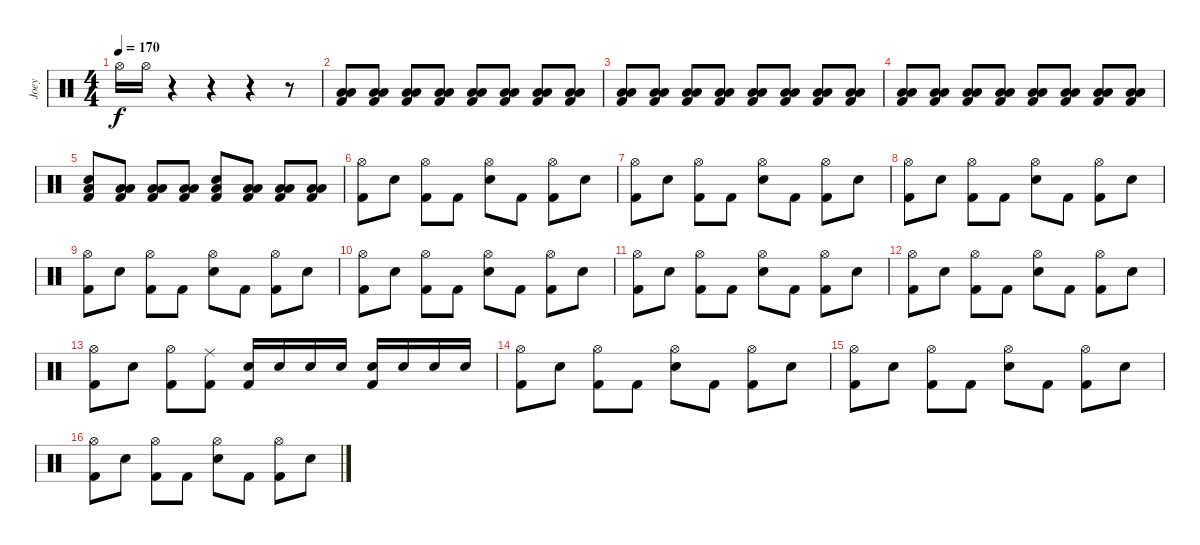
\track ("Joey" "Joey") {instrument percussion}
\staff {score}
\articulation defaults
\ts (4 4)
\tempo 170
\clef neutral
\ks c "Hi-Hat (open)".16{dy f} "Hi-Hat (open)".16
r.4 r.4 r.4 r.8 |
("Low Tom (hit)" "Low Floor Tom (hit)" "Kick (hit) 2").8 ("Low Tom (hit)" "Low Floor Tom (hit)" "Kick (hit) 2").8 ("Low Tom (hit)" "Low Floor Tom (hit)" "Kick (hit) 2").8 ("Low Tom (hit)" "Low Floor Tom (hit)" "Kick (hit) 2").8 ("Low Tom (hit)" "Low Floor Tom (hit)" "Kick (hit) 2").8 ("Low Tom (hit)" "Low Floor Tom (hit)" "Kick (hit) 2").8 ("Low Tom (hit)" "Low Floor Tom (hit)" "Kick (hit) 2").8 ("Low Tom (hit)" "Low Floor Tom (hit)" "Kick (hit) 2").8 |
("Low Tom (hit)" "Low Floor Tom (hit)" "Kick (hit) 2").8 ("Low Tom (hit)" "Low Floor Tom (hit)" "Kick (hit) 2").8 ("Low Tom (hit)" "Low Floor Tom (hit)" "Kick (hit) 2").8 ("Low Tom (hit)" "Low Floor Tom (hit)" "Kick (hit) 2").8 ("Low Tom (hit)" "Low Floor Tom (hit)" "Kick (hit) 2").8 ("Low Tom (hit)" "Low Floor Tom (hit)" "Kick (hit) 2").8 ("Low Tom (hit)" "Low Floor Tom (hit)" "Kick (hit) 2").8 ("Low Tom (hit)" "Low Floor Tom (hit)" "Kick (hit) 2").8 |
("Low Tom (hit)" "Low Floor Tom (hit)" "Kick (hit) 2").8 ("Low Tom (hit)" "Low Floor Tom (hit)" "Kick (hit) 2").8 ("Low Tom (hit)" "Low Floor Tom (hit)" "Kick (hit) 2").8 ("Low Tom (hit)" "Low Floor Tom (hit)" "Kick (hit) 2").8 ("Low Tom (hit)" "Low Floor Tom (hit)" "Kick (hit) 2").8 ("Low Tom (hit)" "Low Floor Tom (hit)" "Kick (hit) 2").8 ("Low Tom (hit)" "Low Floor Tom (hit)" "Kick (hit) 2").8 ("Low Tom (hit)" "Low Floor Tom (hit)" "Kick (hit) 2").8 |
("Electric Snare (hit)" "Low Floor Tom (hit)" "Kick (hit) 2").8 ("Low Tom (hit)" "Low Floor Tom (hit)" "Kick (hit) 2").8 ("Low Tom (hit)" "Low Floor Tom (hit)" "Kick (hit) 2").8 ("Low Tom (hit)" "Low Floor Tom (hit)" "Kick (hit) 2").8 ("Electric Snare (hit)" "Low Floor Tom (hit)" "Kick (hit) 2").8 ("Low Tom (hit)" "Low Floor Tom (hit)" "Kick (hit) 2").8 ("Low Tom (hit)" "Low Floor Tom (hit)" "Kick (hit) 2").8 ("Low Tom (hit)" "Low Floor Tom (hit)" "Kick (hit) 2").8 |
("Kick (hit) 2" "Hi-Hat (open)").8 "Electric Snare (hit)".8 ("Kick (hit) 2" "Hi-Hat (open)").8 "Kick (hit) 2".8 ("Electric Snare (hit)" "Hi-Hat (open)").8 "Kick (hit) 2".8 ("Kick (hit) 2" "Hi-Hat (open)").8 "Electric Snare (hit)".8 |
("Kick (hit) 2" "Hi-Hat (open)").8 "Electric Snare (hit)".8 ("Kick (hit) 2" "Hi-Hat (open)").8 "Kick (hit) 2".8 ("Electric Snare (hit)" "Hi-Hat (open)").8 "Kick (hit) 2".8 ("Kick (hit) 2" "Hi-Hat (open)").8 "Electric Snare (hit)".8 |
("Kick (hit) 2" "Hi-Hat (open)").8 "Electric Snare (hit)".8 ("Kick (hit) 2" "Hi-Hat (open)").8 "Kick (hit) 2".8 ("Electric Snare (hit)" "Hi-Hat (open)").8 "Kick (hit) 2".8 ("Kick (hit) 2" "Hi-Hat (open)").8 "Electric Snare (hit)".8 |
("Kick (hit) 2" "Hi-Hat (open)").8 "Electric Snare (hit)".8 ("Kick (hit) 2" "Hi-Hat (open)").8 "Kick (hit) 2".8 ("Electric Snare (hit)" "Hi-Hat (open)").8 "Kick (hit) 2".8 ("Kick (hit) 2" "Hi-Hat (open)").8 "Electric Snare (hit)".8 |
("Kick (hit) 2" "Hi-Hat (open)").8 "Electric Snare (hit)".8 ("Kick (hit) 2" "Hi-Hat (open)").8 "Kick (hit) 2".8 ("Electric Snare (hit)" "Hi-Hat (open)").8 "Kick (hit) 2".8 ("Kick (hit) 2" "Hi-Hat (open)").8 "Electric Snare (hit)".8 |
("Kick (hit) 2" "Hi-Hat (open)").8 "Electric Snare (hit)".8 ("Kick (hit) 2" "Hi-Hat (open)").8 "Kick (hit) 2".8 ("Electric Snare (hit)" "Hi-Hat (open)").8 "Kick (hit) 2".8 ("Kick (hit) 2" "Hi-Hat (open)").8 "Electric Snare (hit)".8 |
("Kick (hit) 2" "Hi-Hat (open)").8 "Electric Snare (hit)".8 ("Kick (hit) 2" "Hi-Hat (open)").8 "Kick (hit) 2".8 ("Electric Snare (hit)" "Hi-Hat (open)").8 "Kick (hit) 2".8 ("Kick (hit) 2" "Hi-Hat (open)").8 "Electric Snare (hit)".8 |
("Kick (hit) 2" "Hi-Hat (open)").8 "Electric Snare (hit)".8 ("Kick (hit) 2" "Hi-Hat (open)").8 ("Kick (hit) 2" "Ride (middle)").8 ("Electric Snare (hit)" "Kick (hit) 2").16 "Electric Snare (hit)".16 "Electric Snare (hit)".16 "Electric Snare (hit)".16 ("Electric Snare (hit)" "Kick (hit) 2").16 "Electric Snare (hit)".16 "Electric Snare (hit)".16 "Electric Snare (hit)".16 |
("Kick (hit) 2" "Hi-Hat (open)").8 "Electric Snare (hit)".8 ("Kick (hit) 2" "Hi-Hat (open)").8 "Kick (hit) 2".8 ("Electric Snare (hit)" "Hi-Hat (open)").8 "Kick (hit) 2".8 ("Kick (hit) 2" "Hi-Hat (open)").8 "Electric Snare (hit)".8 |
("Kick (hit) 2" "Hi-Hat (open)").8 "Electric Snare (hit)".8 ("Kick (hit) 2" "Hi-Hat (open)").8 "Kick (hit) 2".8 ("Electric Snare (hit)" "Hi-Hat (open)").8 "Kick (hit) 2".8 ("Kick (hit) 2" "Hi-Hat (open)").8 "Electric Snare (hit)".8 |
("Kick (hit) 2" "Hi-Hat (open)").8 "Electric Snare (hit)".8 ("Kick (hit) 2" "Hi-Hat (open)").8 "Kick (hit) 2".8 ("Electric Snare (hit)" "Hi-Hat (open)").8 "Kick (hit) 2".8 ("Kick (hit) 2" "Hi-Hat (open)").8 "Electric Snare (hit)".8
